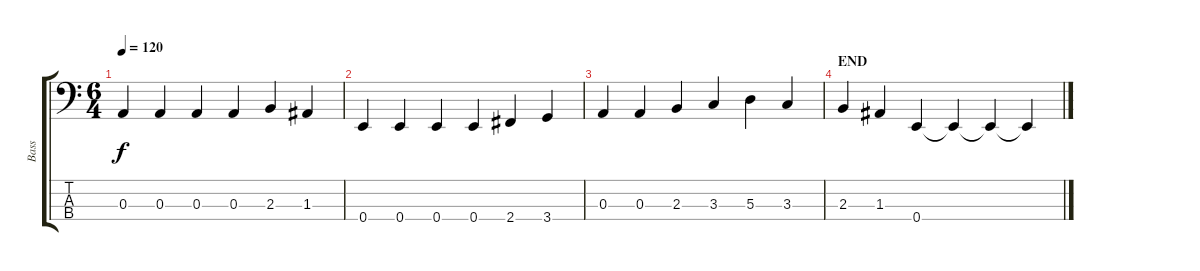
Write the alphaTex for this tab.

\track ("Bass" "Bass") {instrument electricbasspick}
\staff {score tabs}
\tuning (G2 D2 A1 E1) {hide}
\ts (6 4)
\tempo 120
\clef f4
\ks c
0.3.4{dy f} 0.3.4 0.3.4 0.3.4 2.3.4 1.3.4 |
0.4.4 0.4.4 0.4.4 0.4.4 2.4.4 3.4.4 |
0.3.4 0.3.4 2.3.4 3.3.4 5.3.4 3.3.4 |
\section ("" "END")
2.3.4 1.3.4 0.4.4 0.4{t}.4 0.4{t}.4 0.4{t}.4
